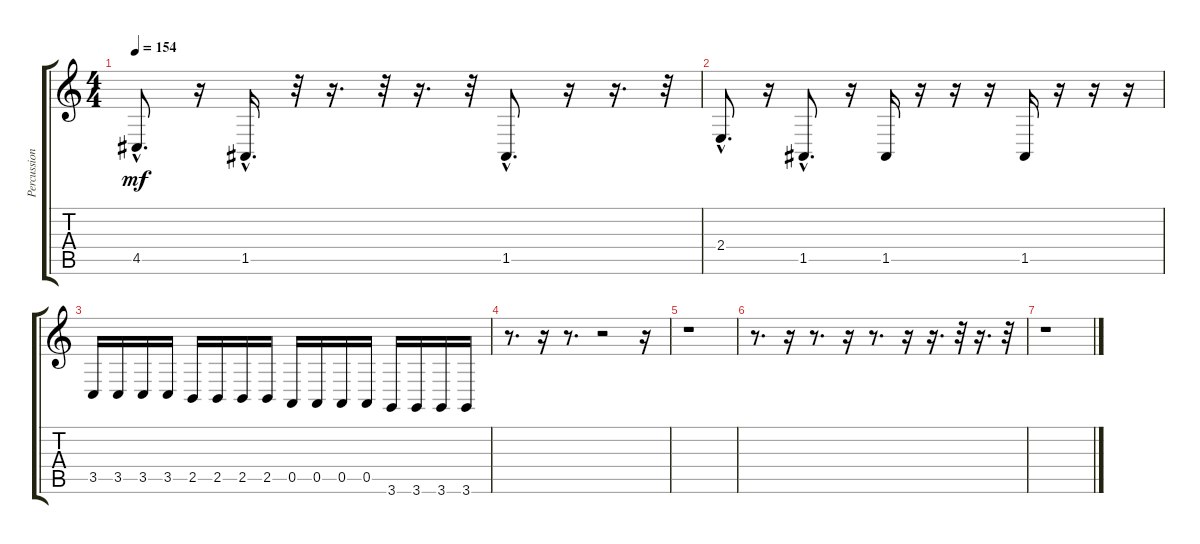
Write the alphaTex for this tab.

\track ("Percussions" "Percussion") {instrument acousticgrandpiano}
\staff {score tabs}
\tuning (E4 B3 G3 D3 A2 E2) {hide}
\ts (4 4)
\tempo 154
\clef g2
\ks c
4.5{hac}.8{d dy mf} r.16 1.5{hac}.16{d} r.32 r.16{d} r.32 r.16{d} r.32 1.5{hac}.8{d} r.16 r.16{d} r.32 |
2.4{hac}.8{d} r.16 1.5{hac}.8{d} r.16 1.5.16 r.16 r.16 r.16 1.5.16 r.16 r.16 r.16 |
3.5.16 3.5.16 3.5.16 3.5.16 2.5.16 2.5.16 2.5.16 2.5.16 0.5.16 0.5.16 0.5.16 0.5.16 3.6.16 3.6.16 3.6.16 3.6.16 |
r.8{d} r.16 r.8{d} r.2 r.16 |
r.1 |
r.8{d} r.16 r.8{d} r.16 r.8{d} r.16 r.16{d} r.32 r.16{d} r.32 |
r.1
